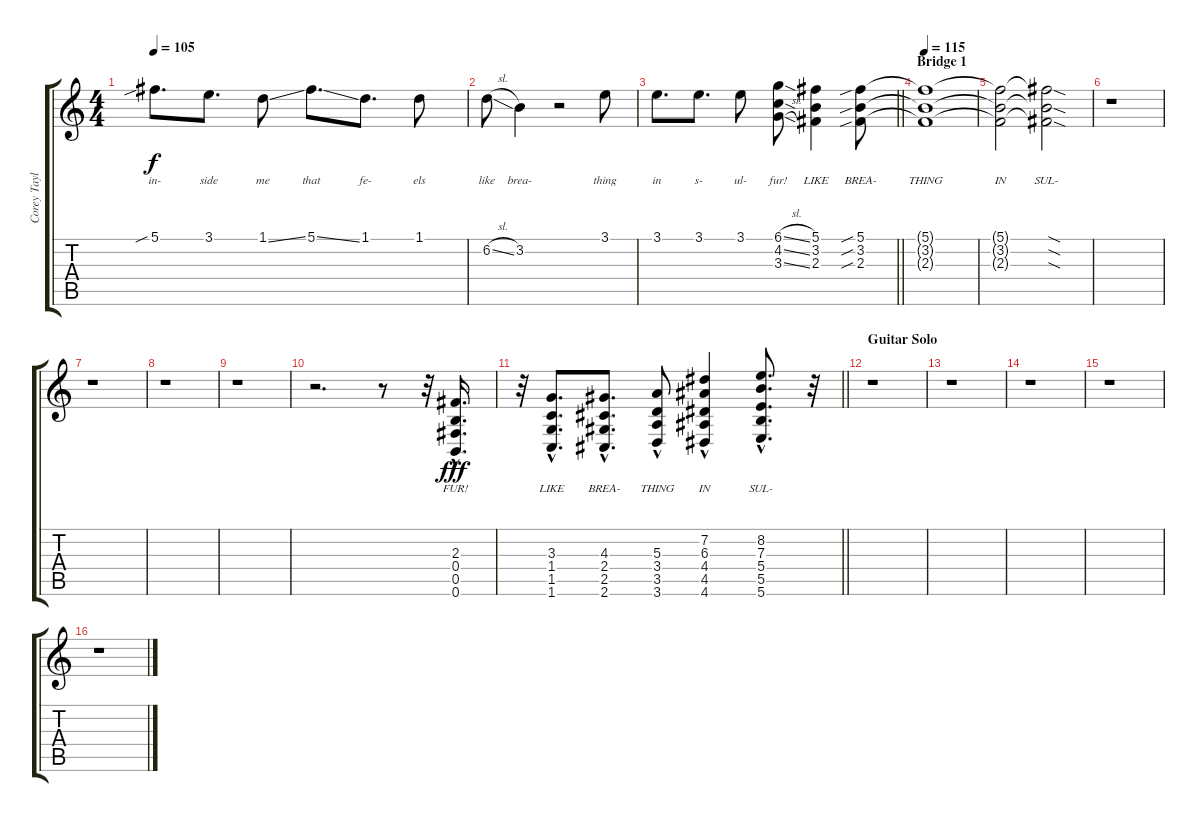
\track ("Corey Taylor (Vocals)" "Corey Tayl") {instrument overdrivenguitar}
\staff {score tabs}
\tuning (Db4 Ab3 E3 B2 Gb2 B1) {hide}
\ts (4 4)
\tempo 105
\clef g2
\ks c
5.1{sib}.8{d lyrics (0 "in-") lyrics (1 "") lyrics (2 "") lyrics (3 "") lyrics (4 "") dy f} 3.1.8{d lyrics (0 "side") lyrics (1 "") lyrics (2 "") lyrics (3 "") lyrics (4 "")} 1.1{ss}.8{lyrics (0 "me") lyrics (1 "") lyrics (2 "") lyrics (3 "") lyrics (4 "")} 5.1{ss}.8{d lyrics (0 "that") lyrics (1 "") lyrics (2 "") lyrics (3 "") lyrics (4 "")} 1.1.8{d lyrics (0 "fe-") lyrics (1 "") lyrics (2 "") lyrics (3 "") lyrics (4 "")} 1.1.8{lyrics (0 "els") lyrics (1 "") lyrics (2 "") lyrics (3 "") lyrics (4 "")} |
6.2{sl}.8{lyrics (0 "like") lyrics (1 "") lyrics (2 "") lyrics (3 "") lyrics (4 "")} 3.2.4{lyrics (0 "brea-") lyrics (1 "") lyrics (2 "") lyrics (3 "") lyrics (4 "")} r.2 3.1.8{lyrics (0 "thing") lyrics (1 "") lyrics (2 "") lyrics (3 "") lyrics (4 "")} |
\barLineRight lightlight
3.1.8{d lyrics (0 "in") lyrics (1 "") lyrics (2 "") lyrics (3 "") lyrics (4 "")} 3.1.8{d lyrics (0 "s-") lyrics (1 "") lyrics (2 "") lyrics (3 "") lyrics (4 "")} 3.1.8{lyrics (0 "ul-") lyrics (1 "") lyrics (2 "") lyrics (3 "") lyrics (4 "")} (6.1{sl} 4.2{sl} 3.3{sl}).8{lyrics (0 "fur!") lyrics (1 "") lyrics (2 "") lyrics (3 "") lyrics (4 "")} (5.1 3.2 2.3).4{lyrics (0 "LIKE") lyrics (1 "") lyrics (2 "") lyrics (3 "") lyrics (4 "")} (5.1{sib} 3.2{sib} 2.3{sib}).8{lyrics (0 "BREA-") lyrics (1 "") lyrics (2 "") lyrics (3 "") lyrics (4 "")} |
\section ("" "Bridge 1")
\tempo 115
(5.1{t} 3.2{t} 2.3{t}).1{lyrics (0 "THING") lyrics (1 "") lyrics (2 "") lyrics (3 "") lyrics (4 "")} |
(5.1{t} 3.2{t} 2.3{t}).2{lyrics (0 "IN") lyrics (1 "") lyrics (2 "") lyrics (3 "") lyrics (4 "")} (5.1{sod t} 3.2{sod t} 2.3{sod t}).2{lyrics (0 "SUL-") lyrics (1 "") lyrics (2 "") lyrics (3 "") lyrics (4 "")} |
r.1 |
r.1 |
r.1 |
r.1 |
r.2{d} r.8{instrument gunshot} r.32 (2.3{hac} 0.4{hac} 0.5{hac} 0.6{hac}).16{d lyrics (0 "FUR!") lyrics (1 "") lyrics (2 "") lyrics (3 "") lyrics (4 "") dy fff} |
\barLineRight lightlight
r.32 (3.3{hac} 1.4{hac} 1.5{hac} 1.6{hac}).8{d lyrics (0 "LIKE") lyrics (1 "") lyrics (2 "") lyrics (3 "") lyrics (4 "") instrument gunshot} (4.3{hac} 2.4{hac} 2.5{hac} 2.6{hac}).8{d lyrics (0 "BREA-") lyrics (1 "") lyrics (2 "") lyrics (3 "") lyrics (4 "")} (5.3{hac} 3.4{hac} 3.5{hac} 3.6{hac}).8{lyrics (0 "THING") lyrics (1 "") lyrics (2 "") lyrics (3 "") lyrics (4 "")} (7.2{hac} 6.3 4.4{hac} 4.5{hac} 4.6{hac}).4{lyrics (0 "IN") lyrics (1 "") lyrics (2 "") lyrics (3 "") lyrics (4 "")} (8.2{hac} 7.3{hac} 5.4{hac} 5.5{hac} 5.6{hac}).8{d lyrics (0 "SUL-") lyrics (1 "") lyrics (2 "") lyrics (3 "") lyrics (4 "")} r.32 |
\section ("" "Guitar Solo")
r.1 |
r.1 |
r.1 |
r.1 |
r.1
